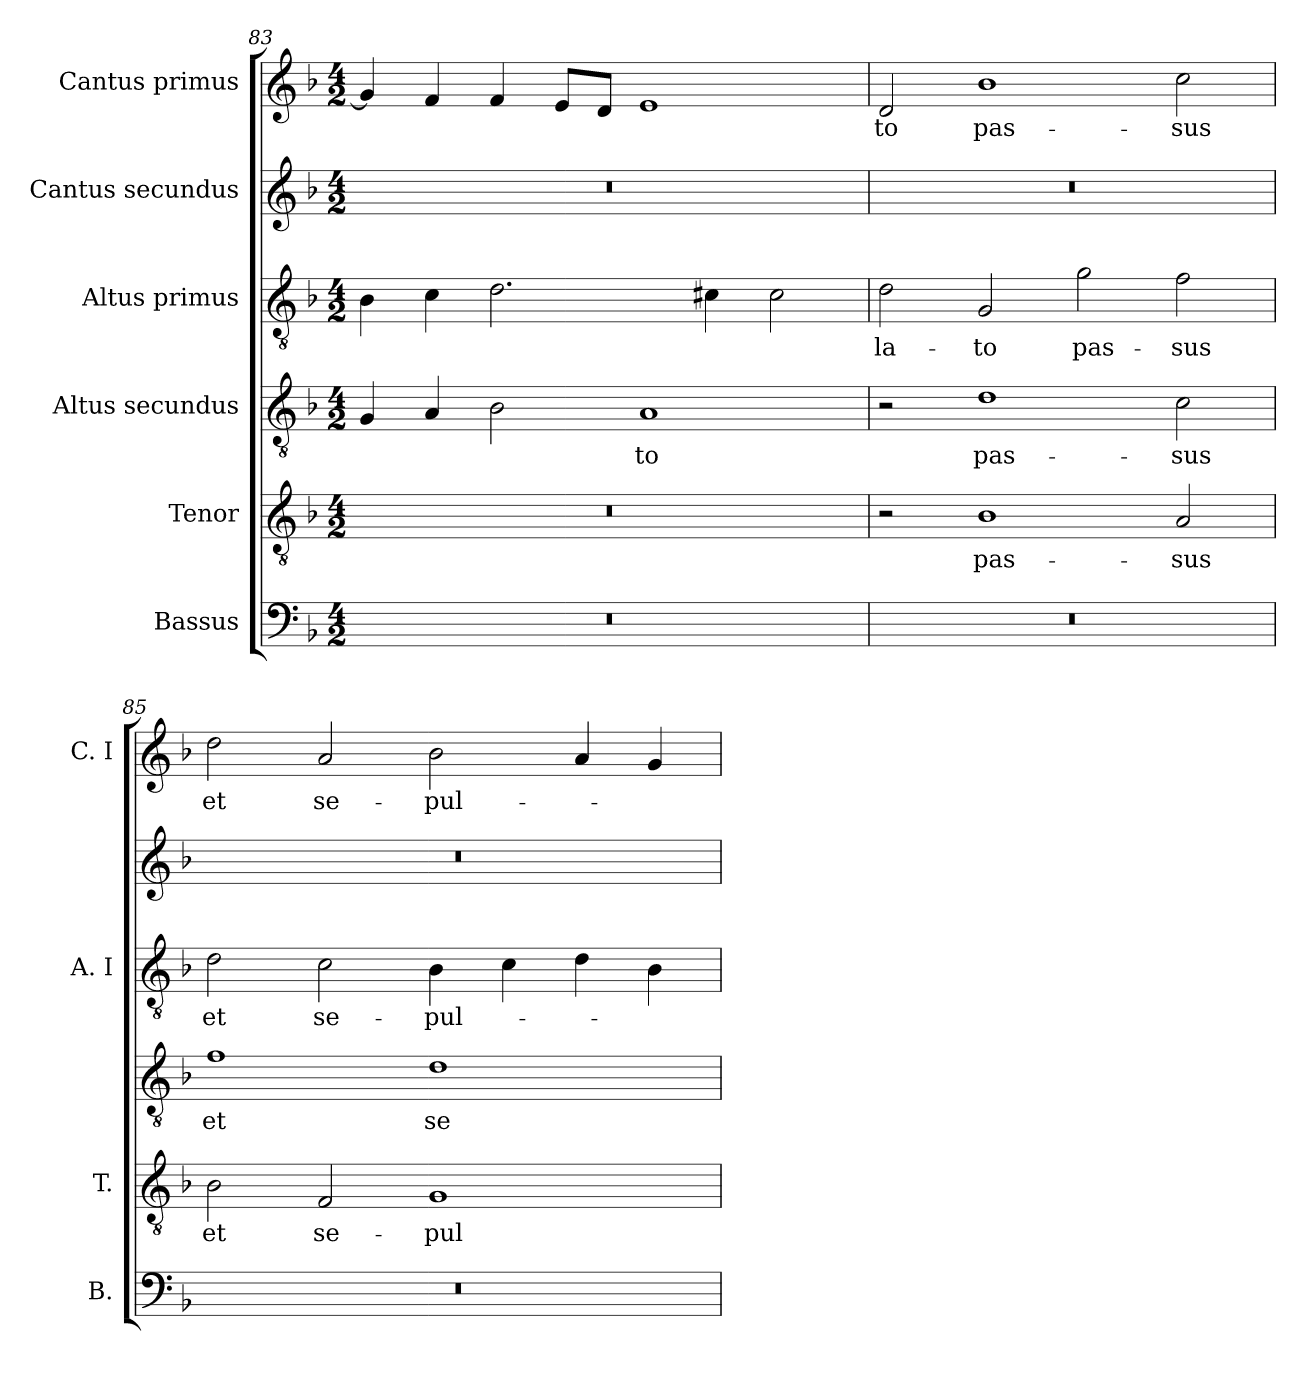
**kern	**kern	**text	**kern	**text	**kern	**text	**kern	**kern	**text
*part6	*part5	*part5	*part4	*part4	*part3	*part3	*part2	*part1	*part1
*staff6	*staff5	*staff5	*staff4	*staff4	*staff3	*staff3	*staff2	*staff1	*staff1
*I"Bassus	*I"Tenor	*	*I"Altus secundus	*	*I"Altus primus	*	*I"Cantus secundus	*I"Cantus primus	*
*I'B.	*I'T.	*	*	*	*I'A. I	*	*	*I'C. I	*
*clefF4	*clefGv2	*	*clefGv2	*	*clefGv2	*	*clefG2	*clefG2	*
*	*ITrd7c12	*	*ITrd7c12	*	*ITrd7c12	*	*	*	*
*k[b-]	*k[b-]	*	*k[b-]	*	*k[b-]	*	*k[b-]	*k[b-]	*
*d:	*d:	*	*d:	*	*d:	*	*d:	*d:	*
*M4/2	*M4/2	*	*M4/2	*	*M4/2	*	*M4/2	*M4/2	*
=83	=83	=83	=83	=83	=83	=83	=83	=83	=83
!LO:N:vis=1	!LO:N:vis=1	!	!	!	!	!	!LO:N:vis=1	!	!
0r	0r	.	4GGi/	.	4BB-i\	.	0r	4gi/]	.
.	.	.	4AAi/	.	4Ci\	.	.	4fi/	.
.	.	.	2BB-i\	.	2.Di\	.	.	4fi/	.
.	.	.	.	.	.	.	.	8ei/L	.
.	.	.	.	.	.	.	.	8di/J	.
!	!	!	!	!LO:LY:b:color=#000000	!	!	!	!	!
.	.	.	1AAi	-to	.	.	.	1ei	.
.	.	.	.	.	4C#Xi\	.	.	.	.
.	.	.	.	.	2C#i\	.	.	.	.
!!LO:LB:g=z
=84	=84	=84	=84	=84	=84	=84	=84	=84	=84
!LO:N:vis=1	!	!	!	!	!	!	!	!	!
!	!	!	!	!	!	!LO:LY:b:color=#000000	!LO:N:vis=1	!	!
!	!	!	!	!	!	!	!	!	!LO:LY:b:color=#000000
0r	2r	.	2r	.	2Di\	-la-	0r	2di/	-to
!	!	!LO:LY:b:color=#000000	!	!	!	!	!	!	!
!	!	!	!	!LO:LY:b:color=#000000	!	!	!	!	!
!	!	!	!	!	!	!LO:LY:b:color=#000000	!	!	!
!	!	!	!	!	!	!	!	!	!LO:LY:b:color=#000000
.	1BB-i	pas-	1Di	pas-	2GGi/	-to	.	1b-i	pas-
!	!	!	!	!	!	!LO:LY:b:color=#000000	!	!	!
.	.	.	.	.	2Gi\	pas-	.	.	.
!	!	!LO:LY:b:color=#000000	!	!	!	!	!	!	!
!	!	!	!	!LO:LY:b:color=#000000	!	!	!	!	!
!	!	!	!	!	!	!LO:LY:b:color=#000000	!	!	!
!	!	!	!	!	!	!	!	!	!LO:LY:b:color=#000000
.	2AAi/	-sus	2Ci\	-sus	2Fi\	-sus	.	2cci\	-sus
=85	=85	=85	=85	=85	=85	=85	=85	=85	=85
!LO:N:vis=1	!	!	!	!	!	!	!	!	!
!	!	!LO:LY:b:color=#000000	!	!	!	!	!	!	!
!	!	!	!	!LO:LY:b:color=#000000	!	!	!	!	!
!	!	!	!	!	!	!LO:LY:b:color=#000000	!LO:N:vis=1	!	!
!	!	!	!	!	!	!	!	!	!LO:LY:b:color=#000000
0r	2BB-i\	et	1Fi	et	2Di\	et	0r	2ddi\	et
!	!	!LO:LY:b:color=#000000	!	!	!	!	!	!	!
!	!	!	!	!	!	!LO:LY:b:color=#000000	!	!	!
!	!	!	!	!	!	!	!	!	!LO:LY:b:color=#000000
.	2FFi/	se-	.	.	2Ci\	se-	.	2ai/	se-
!	!	!LO:LY:b:color=#000000	!	!	!	!	!	!	!
!	!	!	!	!LO:LY:b:color=#000000	!	!	!	!	!
!	!	!	!	!	!	!LO:LY:b:color=#000000	!	!	!
!	!	!	!	!	!	!	!	!	!LO:LY:b:color=#000000
.	1GGi	-pul-	1Di	se-	4BB-i\	-pul-	.	2b-i\	-pul-
.	.	.	.	.	4Ci\	.	.	.	.
.	.	.	.	.	4Di\	.	.	4ai/	.
.	.	.	.	.	4BB-i\	.	.	4gi/	.
=	=	=	=	=	=	=	=	=	=
*-	*-	*-	*-	*-	*-	*-	*-	*-	*-
